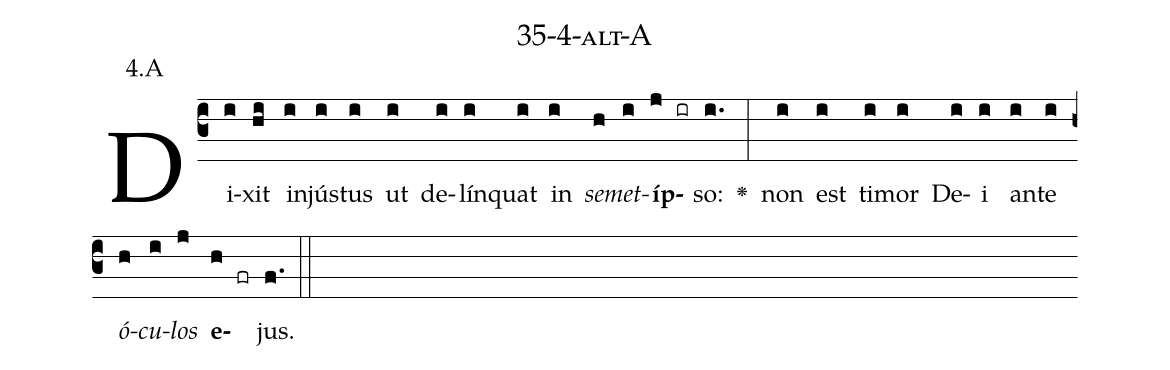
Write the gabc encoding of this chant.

name: 35-4-alt-A;
annotation: 4.A;
%%
(c3)Di(i)xit(hi) in(i)jús(i)tus(i) ut(i) de(i)lín(i)quat(i) in(i) <i>se</i>(h)<i>met</i>(i)<b>íp</b>(j ir)so:(i.) <v>\greheightstar</v>(:) non(i) est(i) ti(i)mor(i) De(i)i(i) an(i)te(i) <i>ó</i>(h)<i>cu</i>(i)<i>los</i>(j) <b>e</b>(h fr)jus.(f.) (::)


%E(i) u(h) o(i) u(j) a(h) e.(f.) (::)
